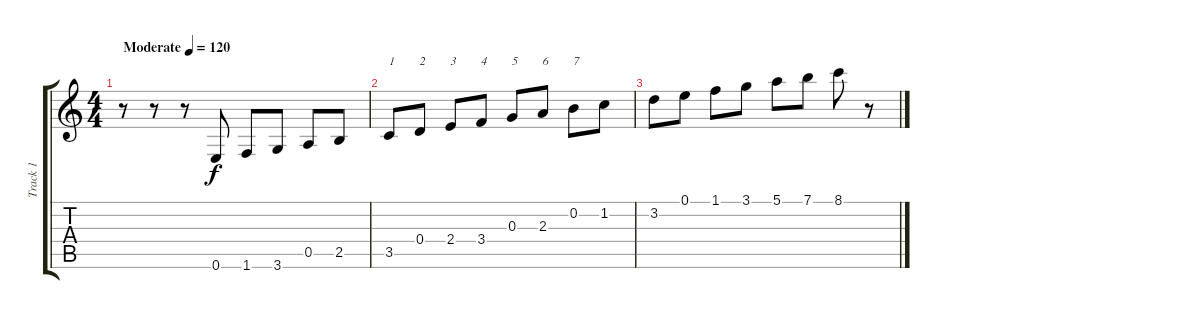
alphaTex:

\track ("Track 1" "Track 1") {instrument acousticguitarsteel}
\staff {score tabs}
\tuning (E4 B3 G3 D3 A2 E2) {hide}
\ts (4 4)
\tempo (120 "Moderate")
\clef g2
\ks c
r.8{dy f instrument acousticguitarsteel} r.8 r.8 0.6.8 1.6.8 3.6.8 0.5.8 2.5.8 |
3.5.8{txt "1"} 0.4.8{txt "2"} 2.4.8{txt "3"} 3.4.8{txt "4"} 0.3.8{txt "5"} 2.3.8{txt "6"} 0.2.8{txt "7"} 1.2.8 |
3.2.8 0.1.8 1.1.8 3.1.8 5.1.8 7.1.8 8.1.8 r.8
